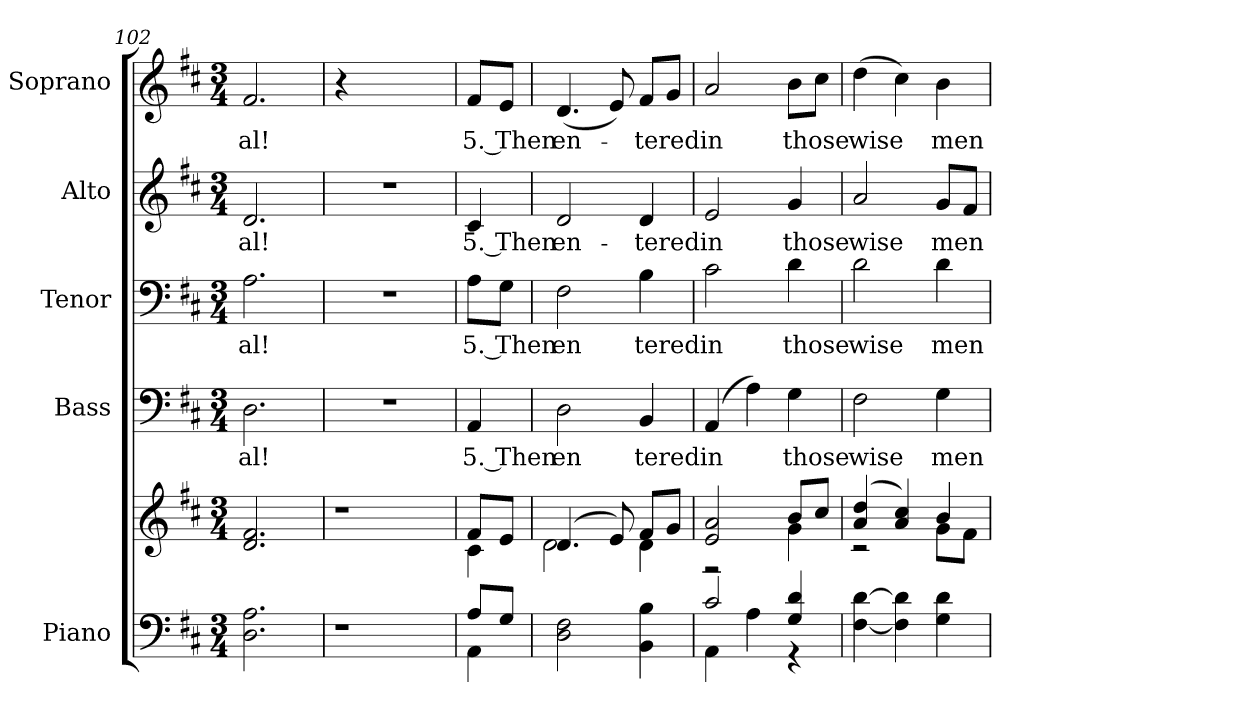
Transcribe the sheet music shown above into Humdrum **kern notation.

**kern	**kern	**kern	**text	**kern	**text	**kern	**text	**kern	**text
*part5	*part5	*part4	*part4	*part3	*part3	*part2	*part2	*part1	*part1
*staff6	*staff5	*staff4	*staff4	*staff3	*staff3	*staff2	*staff2	*staff1	*staff1
*I"Piano	*	*I"Bass	*	*I"Tenor	*	*I"Alto	*	*I"Soprano	*
*I'Pno.	*	*I'B.	*	*I'T.	*	*I'A.	*	*I'S.	*
!!LO:PB:g=z
*clefF4	*clefG2	*clefF4	*	*clefF4	*	*clefG2	*	*clefG2	*
*k[f#c#]	*k[f#c#]	*k[f#c#]	*	*k[f#c#]	*	*k[f#c#]	*	*k[f#c#]	*
*D:	*D:	*D:	*	*D:	*	*D:	*	*D:	*
*M3/4	*M3/4	*M3/4	*	*M3/4	*	*M3/4	*	*M3/4	*
=102	=102	=102	=102	=102	=102	=102	=102	=102	=102
!	!	!	!LO:LY:b:color=#000000	!	!	!	!	!	!
!	!	!	!	!	!LO:LY:b:color=#000000	!	!	!	!
!	!	!	!	!	!	!	!LO:LY:b:color=#000000	!	!
!	!	!	!	!	!	!	!	!	!LO:LY:b:color=#000000
2.Di\ 2.Ai	2.di/ 2.f#i	2.Di\	al!	2.Ai\	al!	2.di/	al!	2.f#i/	al!
=103	=103	=103	=103	=103	=103	=103	=103	=103	=103
!LO:N:vis=1	!LO:N:vis=1	!LO:N:vis=1	!	!LO:N:vis=1	!	!LO:N:vis=1	!	!	!
4r	4r	2.r	.	2.r	.	2.r	.	4r	.
2ryy	2ryy	.	.	.	.	.	.	2ryy	.
=104	=104	=104	=104	=104	=104	=104	=104	=104	=104
*^	*^	*	*	*	*	*	*	*	*
!	!	!	!	!	!LO:LY:b:color=#000000	!	!	!	!	!	!
!	!	!	!	!	!	!	!LO:LY:b:color=#000000	!	!	!	!
!	!	!	!	!	!	!	!	!	!LO:LY:b:color=#000000	!	!
!	!	!	!	!	!	!	!	!	!	!	!LO:LY:b:color=#000000
8Ai/L	4AAi\	8f#i/L	4c#i\	4AAi/	5. Then	8Ai\L	5. Then	4c#i/	5. Then	8f#i/L	5. Then
8Gi/J	.	8ei/J	.	.	.	8Gi\J	.	.	.	8ei/J	.
*v	*v	*	*	*	*	*	*	*	*	*	*
=105	=105	=105	=105	=105	=105	=105	=105	=105	=105	=105
!	!	!	!	!LO:LY:b:color=#000000	!	!	!	!	!	!
!	!	!	!	!	!	!LO:LY:b:color=#000000	!	!	!	!
!	!	!	!	!	!	!	!	!LO:LY:b:color=#000000	!	!
!	!	!	!	!	!	!	!	!	!	!LO:LY:b:color=#000000
2Di\ 2F#i	(4.di/	2di\	2Di\	en	2F#i\	en	2di/	en-	(4.di/	en-
.	8ei/)	.	.	.	.	.	.	.	8ei/)	.
!	!	!	!	!LO:LY:b:color=#000000	!	!	!	!	!	!
!	!	!	!	!	!	!LO:LY:b:color=#000000	!	!	!	!
!	!	!	!	!	!	!	!	!LO:LY:b:color=#000000	!	!
!	!	!	!	!	!	!	!	!	!	!LO:LY:b:color=#000000
4BBi\ 4Bi	8f#i/L	4di\	4BBi/	tered	4Bi\	tered	4di/	tered	8f#i/L	-tered
.	8gi/J	.	.	.	.	.	.	.	8gi/J	.
!!LO:PB:g=z
=106	=106	=106	=106	=106	=106	=106	=106	=106	=106	=106
*^	*	*	*	*	*	*	*	*	*	*
!	!	!	!	!	!LO:LY:b:color=#000000	!	!	!	!	!	!
!	!	!	!	!	!	!	!LO:LY:b:color=#000000	!	!	!	!
!	!	!	!	!	!	!	!	!	!LO:LY:b:color=#000000	!	!
!	!	!	!	!	!	!	!	!	!	!	!LO:LY:b:color=#000000
2c#i/	4AAi\	2ei/ 2ai	2r	(4AAi/	in	2c#i\	in	2ei/	in	2ai/	in
.	4Ai\	.	.	4Ai\)	.	.	.	.	.	.	.
!	!	!	!	!	!LO:LY:b:color=#000000	!	!	!	!	!	!
!	!	!	!	!	!	!	!LO:LY:b:color=#000000	!	!	!	!
!	!	!	!	!	!	!	!	!	!LO:LY:b:color=#000000	!	!
!	!	!	!	!	!	!	!	!	!	!	!LO:LY:b:color=#000000
4Gi/ 4di	4r	8bi/L	4gi\	4Gi\	those	4di\	those	4gi/	those	8bi\L	those
.	.	8cc#i/J	.	.	.	.	.	.	.	8cc#i\J	.
*v	*v	*	*	*	*	*	*	*	*	*	*
=107	=107	=107	=107	=107	=107	=107	=107	=107	=107	=107
!	!	!	!	!LO:LY:b:color=#000000	!	!	!	!	!	!
!	!	!	!	!	!	!LO:LY:b:color=#000000	!	!	!	!
!	!	!	!	!	!	!	!	!LO:LY:b:color=#000000	!	!
!	!	!	!	!	!	!	!	!	!	!LO:LY:b:color=#000000
[<4F#i\ [>4di	(4ai/ 4ddi	2r	2F#i\	wise	2di\	wise	2ai/	wise	(4ddi\	wise
4F#i\] 4di]	4ai/ 4cc#i)	.	.	.	.	.	.	.	4cc#i\)	.
!	!	!	!	!LO:LY:b:color=#000000	!	!	!	!	!	!
!	!	!	!	!	!	!LO:LY:b:color=#000000	!	!	!	!
!	!	!	!	!	!	!	!	!LO:LY:b:color=#000000	!	!
!	!	!	!	!	!	!	!	!	!	!LO:LY:b:color=#000000
4Gi\ 4di	4bi/	8gi\L	4Gi\	men	4di\	men	8gi/L	men	4bi\	men
.	.	8f#i\J	.	.	.	.	8f#i/J	.	.	.
*	*v	*v	*	*	*	*	*	*	*	*
=	=	=	=	=	=	=	=	=	=
*-	*-	*-	*-	*-	*-	*-	*-	*-	*-
